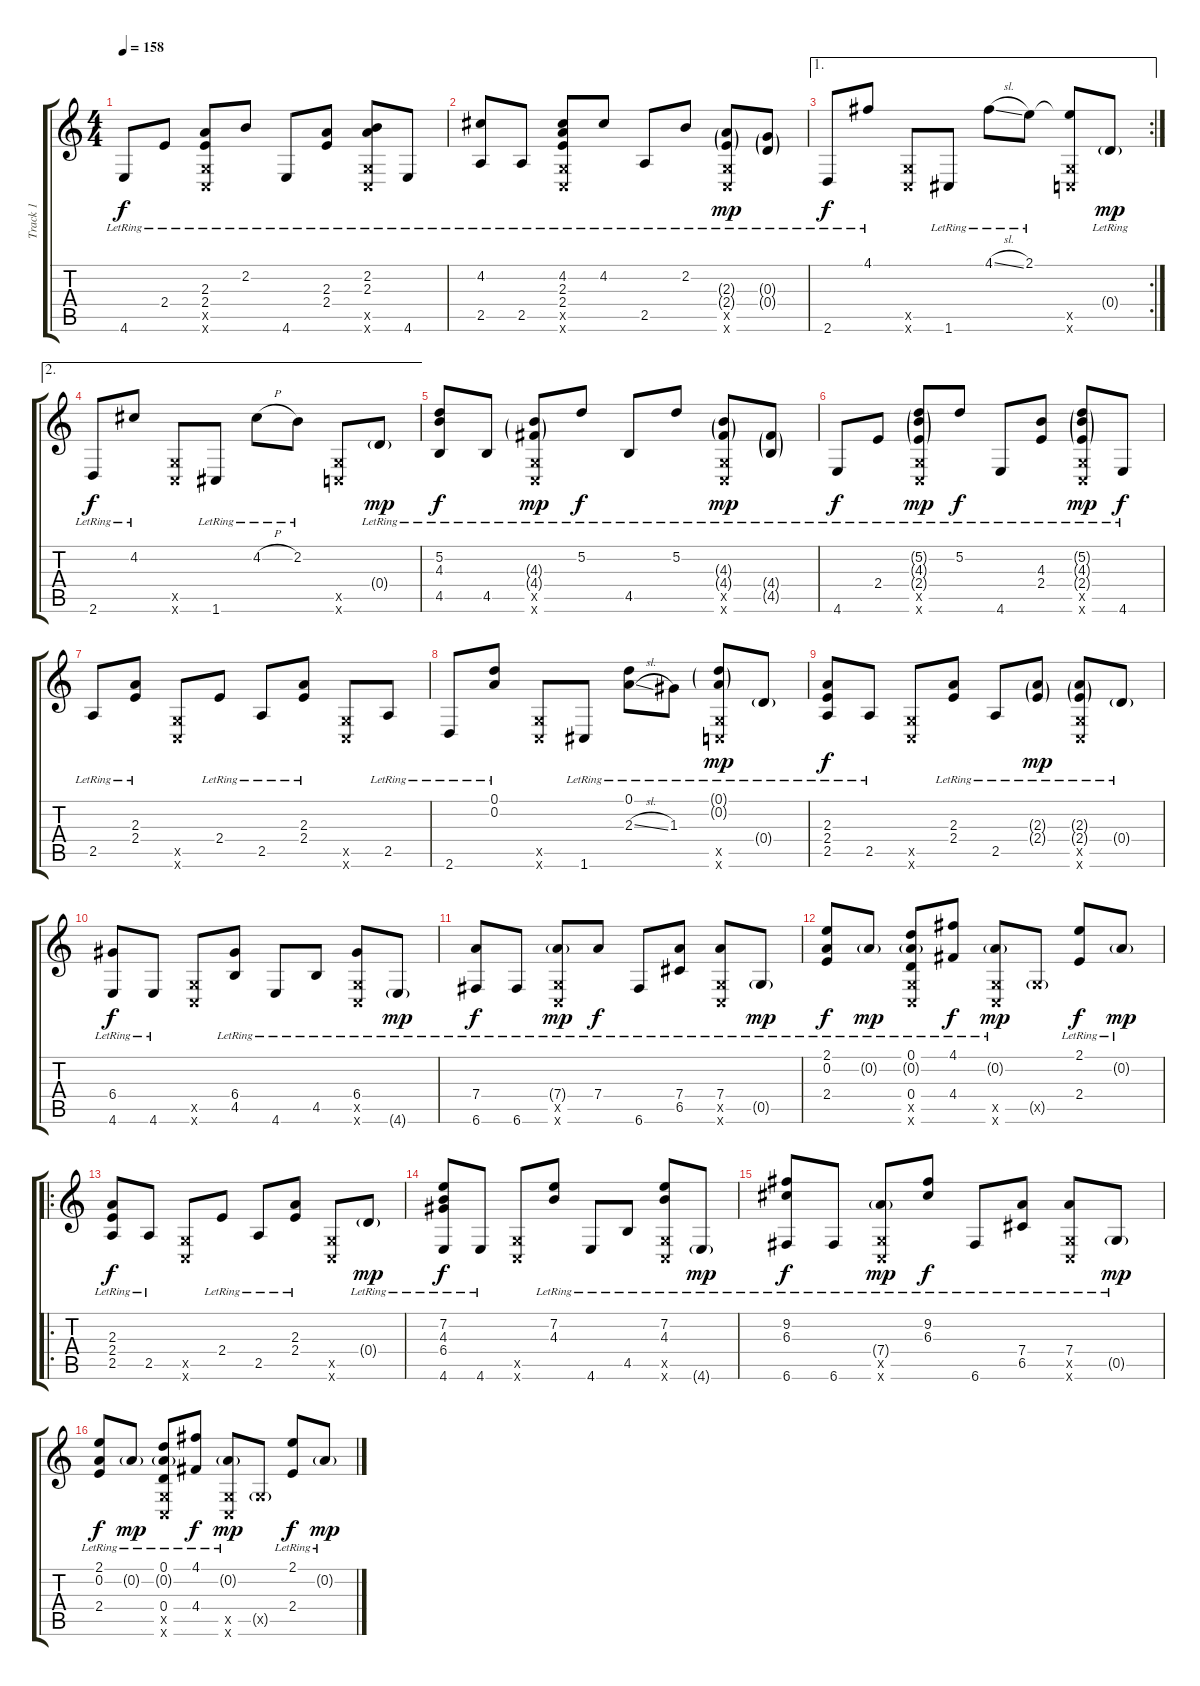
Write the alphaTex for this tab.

\track ("Track 1" "Track 1") {instrument acousticguitarsteel}
\staff {score tabs}
\tuning (D4 A3 G3 D3 G2 C2) {hide}
\ts (4 4)
\tempo 158
\clef g2
\ks c
4.6{lr}.8{dy f} 2.4{lr}.8 (2.3{lr} 2.4{lr} 0.5{x} 0.6{x}).8 2.2{lr}.8 4.6{lr}.8 (2.3{lr} 2.4{lr}).8 (2.2{lr} 2.3{lr} 0.5{x} 0.6{x}).8 4.6{lr}.8 |
(4.2{lr} 2.5{lr}).8 2.5{lr}.8 (4.2{lr} 2.3{lr} 2.4{lr} 0.5{x} 0.6{x}).8 4.2{lr}.8 2.5{lr}.8 2.2{lr}.8 (2.3{g lr} 2.4{g lr} 0.5{x} 0.6{x}).8{dy mp} (0.3{g lr} 0.4{g lr}).8 |
\ae 1
\rc 2
2.6{lr}.8{dy f} 4.1{lr}.8 (0.5{x} 0.6{x}).8 1.6{lr}.8 4.1{sl lr}.8 2.1{lr}.8 (2.1{t} 0.5{x} 0.6{x}).8 0.4{g lr}.8{dy mp} |
\ae 2
2.6{lr}.8{dy f} 4.2{lr}.8 (0.5{x} 0.6{x}).8 1.6{lr}.8 4.2{h lr}.8 2.2{lr}.8 (0.5{x} 0.6{x}).8 0.4{g lr}.8{dy mp} |
(5.2{lr} 4.3{lr} 4.5{lr}).8{dy f} 4.5{lr}.8 (4.3{g lr} 4.4{g lr} 0.5{x} 0.6{x}).8{dy mp} 5.2{lr}.8{dy f} 4.5{lr}.8 5.2{lr}.8 (4.3{g lr} 4.4{g lr} 0.5{x} 0.6{x}).8{dy mp} (4.4{g lr} 4.5{g lr}).8 |
4.6{lr}.8{dy f} 2.4{lr}.8 (5.2{g lr} 4.3{g lr} 2.4{g lr} 0.5{x} 0.6{x}).8{dy mp} 5.2{lr}.8{dy f} 4.6{lr}.8 (4.3{lr} 2.4{lr}).8 (5.2{g lr} 4.3{g lr} 2.4{g lr} 0.5{x} 0.6{x}).8{dy mp} 4.6{lr}.8{dy f} |
2.5{lr}.8 (2.3{lr} 2.4{lr}).8 (0.5{x} 0.6{x}).8 2.4{lr}.8 2.5{lr}.8 (2.3{lr} 2.4{lr}).8 (0.5{x} 0.6{x}).8 2.5{lr}.8 |
2.6{lr}.8 (0.1{lr} 0.2{lr}).8 (0.5{x} 0.6{x}).8 1.6{lr}.8 (0.1{lr} 2.3{sl lr}).8 1.3{lr}.8 (0.1{g lr} 0.2{g lr} 0.5{x} 0.6{x}).8{dy mp} 0.4{g lr}.8 |
(2.3{lr} 2.4{lr} 2.5{lr}).8{dy f} 2.5{lr}.8 (0.5{x} 0.6{x}).8 (2.3{lr} 2.4{lr}).8 2.5{lr}.8 (2.3{g lr} 2.4{g lr}).8{dy mp} (2.3{g lr} 2.4{g lr} 0.5{x} 0.6{x}).8 0.4{g lr}.8 |
(6.4{lr} 4.6{lr}).8{dy f} 4.6{lr}.8 (0.5{x} 0.6{x}).8 (6.4{lr} 4.5{lr}).8 4.6{lr}.8 4.5{lr}.8 (6.4{lr} 0.5{x} 0.6{x}).8 4.6{g lr}.8{dy mp} |
(7.4{lr} 6.6{lr}).8{dy f} 6.6{lr}.8 (7.4{g lr} 0.5{x} 0.6{x}).8{dy mp} 7.4{lr}.8{dy f} 6.6{lr}.8 (7.4{lr} 6.5{lr}).8 (7.4{lr} 0.5{x} 0.6{x}).8 0.5{g lr}.8{dy mp} |
(2.1{lr} 0.2{lr} 2.4{lr}).8{dy f} 0.2{g lr}.8{dy mp} (0.1{lr} 0.2{g lr} 0.4{lr} 0.5{x} 0.6{x}).8 (4.1{lr} 4.4{lr}).8{dy f} (0.2{g lr} 0.5{x} 0.6{x}).8{dy mp} 0.5{g x}.8 (2.1{lr} 2.4{lr}).8{dy f} 0.2{g lr}.8{dy mp} |
\ro
(2.3{lr} 2.4{lr} 2.5{lr}).8{dy f} 2.5{lr}.8 (0.5{x} 0.6{x}).8 2.4{lr}.8 2.5{lr}.8 (2.3{lr} 2.4{lr}).8 (0.5{x} 0.6{x}).8 0.4{g lr}.8{dy mp} |
(7.2{lr} 4.3{lr} 6.4{lr} 4.6{lr}).8{dy f} 4.6{lr}.8 (0.5{x} 0.6{x}).8 (7.2{lr} 4.3{lr}).8 4.6{lr}.8 4.5{lr}.8 (7.2{lr} 4.3{lr} 0.5{x} 0.6{x}).8 4.6{g lr}.8{dy mp} |
(9.2{lr} 6.3{lr} 6.6{lr}).8{dy f} 6.6{lr}.8 (7.4{g lr} 0.5{x} 0.6{x}).8{dy mp} (9.2{lr} 6.3{lr}).8{dy f} 6.6{lr}.8 (7.4{lr} 6.5{lr}).8 (7.4{lr} 0.5{x} 0.6{x}).8 0.5{g lr}.8{dy mp} |
(2.1{lr} 0.2{lr} 2.4{lr}).8{dy f} 0.2{g lr}.8{dy mp} (0.1{lr} 0.2{g lr} 0.4{lr} 0.5{x} 0.6{x}).8 (4.1{lr} 4.4{lr}).8{dy f} (0.2{g lr} 0.5{x} 0.6{x}).8{dy mp} 0.5{g x}.8 (2.1{lr} 2.4{lr}).8{dy f} 0.2{g lr}.8{dy mp}
